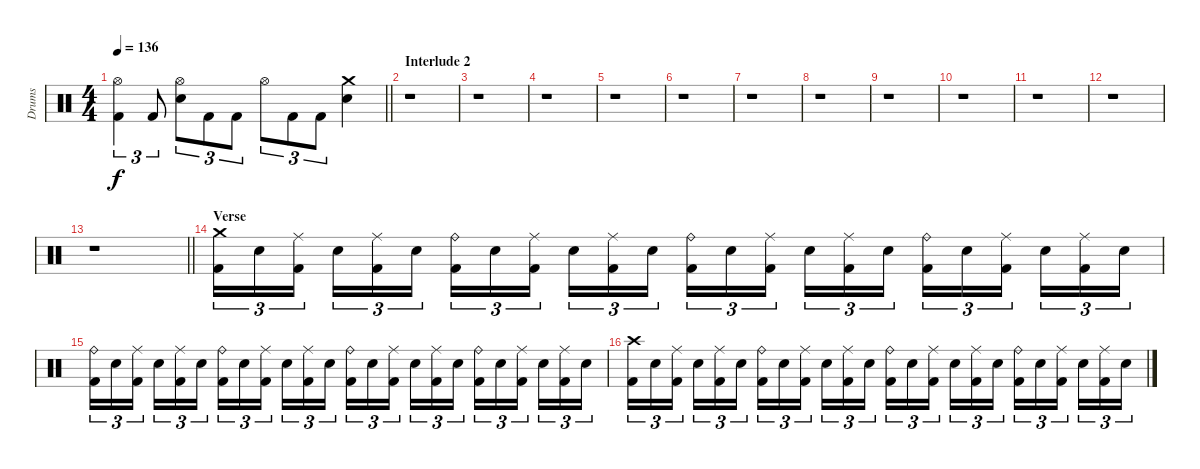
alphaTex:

\track ("Drums" "Drums") {instrument percussion}
\staff {score}
\articulation defaults
\ts (4 4)
\tempo 136
\clef neutral
\barLineRight lightlight
\ks c
("Hi-Hat (open)" "Kick (hit) 2").4{tu (3 2) dy f} "Kick (hit) 2".8{tu (3 2)} ("Hi-Hat (open)" "Electric Snare (hit)").8{tu (3 2)} "Kick (hit) 2".8{tu (3 2)} "Kick (hit) 2".8{tu (3 2)} "Hi-Hat (open)".8{tu (3 2)} "Kick (hit) 2".8{tu (3 2)} "Kick (hit) 2".8{tu (3 2)} ("Crash medium (hit)" "Electric Snare (hit)").4 |
\section ("" "Interlude 2")
r.1 |
r.1 |
r.1 |
r.1 |
r.1 |
r.1 |
r.1 |
r.1 |
r.1 |
r.1 |
r.1 |
\barLineRight lightlight
r.1 |
\section ("" "Verse")
("Crash medium (hit)" "Kick (hit) 2").16{tu (3 2)} "Electric Snare (hit)".16{tu (3 2)} ("Ride (middle)" "Kick (hit) 2").16{tu (3 2) beam splitsecondary} "Electric Snare (hit)".16{tu (3 2)} ("Ride (middle)" "Kick (hit) 2").16{tu (3 2)} "Electric Snare (hit)".16{tu (3 2)} ("Ride (bell)" "Kick (hit) 2").16{tu (3 2)} "Electric Snare (hit)".16{tu (3 2)} ("Ride (middle)" "Kick (hit) 2").16{tu (3 2) beam splitsecondary} "Electric Snare (hit)".16{tu (3 2)} ("Ride (middle)" "Kick (hit) 2").16{tu (3 2)} "Electric Snare (hit)".16{tu (3 2)} ("Ride (bell)" "Kick (hit) 2").16{tu (3 2)} "Electric Snare (hit)".16{tu (3 2)} ("Ride (middle)" "Kick (hit) 2").16{tu (3 2) beam splitsecondary} "Electric Snare (hit)".16{tu (3 2)} ("Ride (middle)" "Kick (hit) 2").16{tu (3 2)} "Electric Snare (hit)".16{tu (3 2)} ("Ride (bell)" "Kick (hit) 2").16{tu (3 2)} "Electric Snare (hit)".16{tu (3 2)} ("Ride (middle)" "Kick (hit) 2").16{tu (3 2) beam splitsecondary} "Electric Snare (hit)".16{tu (3 2)} ("Ride (middle)" "Kick (hit) 2").16{tu (3 2)} "Electric Snare (hit)".16{tu (3 2)} |
("Ride (bell)" "Kick (hit) 2").16{tu (3 2)} "Electric Snare (hit)".16{tu (3 2)} ("Ride (middle)" "Kick (hit) 2").16{tu (3 2) beam splitsecondary} "Electric Snare (hit)".16{tu (3 2)} ("Ride (middle)" "Kick (hit) 2").16{tu (3 2)} "Electric Snare (hit)".16{tu (3 2)} ("Ride (bell)" "Kick (hit) 2").16{tu (3 2)} "Electric Snare (hit)".16{tu (3 2)} ("Ride (middle)" "Kick (hit) 2").16{tu (3 2) beam splitsecondary} "Electric Snare (hit)".16{tu (3 2)} ("Ride (middle)" "Kick (hit) 2").16{tu (3 2)} "Electric Snare (hit)".16{tu (3 2)} ("Ride (bell)" "Kick (hit) 2").16{tu (3 2)} "Electric Snare (hit)".16{tu (3 2)} ("Ride (middle)" "Kick (hit) 2").16{tu (3 2) beam splitsecondary} "Electric Snare (hit)".16{tu (3 2)} ("Ride (middle)" "Kick (hit) 2").16{tu (3 2)} "Electric Snare (hit)".16{tu (3 2)} ("Ride (bell)" "Kick (hit) 2").16{tu (3 2)} "Electric Snare (hit)".16{tu (3 2)} ("Ride (middle)" "Kick (hit) 2").16{tu (3 2) beam splitsecondary} "Electric Snare (hit)".16{tu (3 2)} ("Ride (middle)" "Kick (hit) 2").16{tu (3 2)} "Electric Snare (hit)".16{tu (3 2)} |
("Crash high (hit)" "Kick (hit) 2").16{tu (3 2)} "Electric Snare (hit)".16{tu (3 2)} ("Ride (middle)" "Kick (hit) 2").16{tu (3 2) beam splitsecondary} "Electric Snare (hit)".16{tu (3 2)} ("Ride (middle)" "Kick (hit) 2").16{tu (3 2)} "Electric Snare (hit)".16{tu (3 2)} ("Ride (bell)" "Kick (hit) 2").16{tu (3 2)} "Electric Snare (hit)".16{tu (3 2)} ("Ride (middle)" "Kick (hit) 2").16{tu (3 2) beam splitsecondary} "Electric Snare (hit)".16{tu (3 2)} ("Ride (middle)" "Kick (hit) 2").16{tu (3 2)} "Electric Snare (hit)".16{tu (3 2)} ("Ride (bell)" "Kick (hit) 2").16{tu (3 2)} "Electric Snare (hit)".16{tu (3 2)} ("Ride (middle)" "Kick (hit) 2").16{tu (3 2) beam splitsecondary} "Electric Snare (hit)".16{tu (3 2)} ("Ride (middle)" "Kick (hit) 2").16{tu (3 2)} "Electric Snare (hit)".16{tu (3 2)} ("Ride (bell)" "Kick (hit) 2").16{tu (3 2)} "Electric Snare (hit)".16{tu (3 2)} ("Ride (middle)" "Kick (hit) 2").16{tu (3 2) beam splitsecondary} "Electric Snare (hit)".16{tu (3 2)} ("Ride (middle)" "Kick (hit) 2").16{tu (3 2)} "Electric Snare (hit)".16{tu (3 2)}
